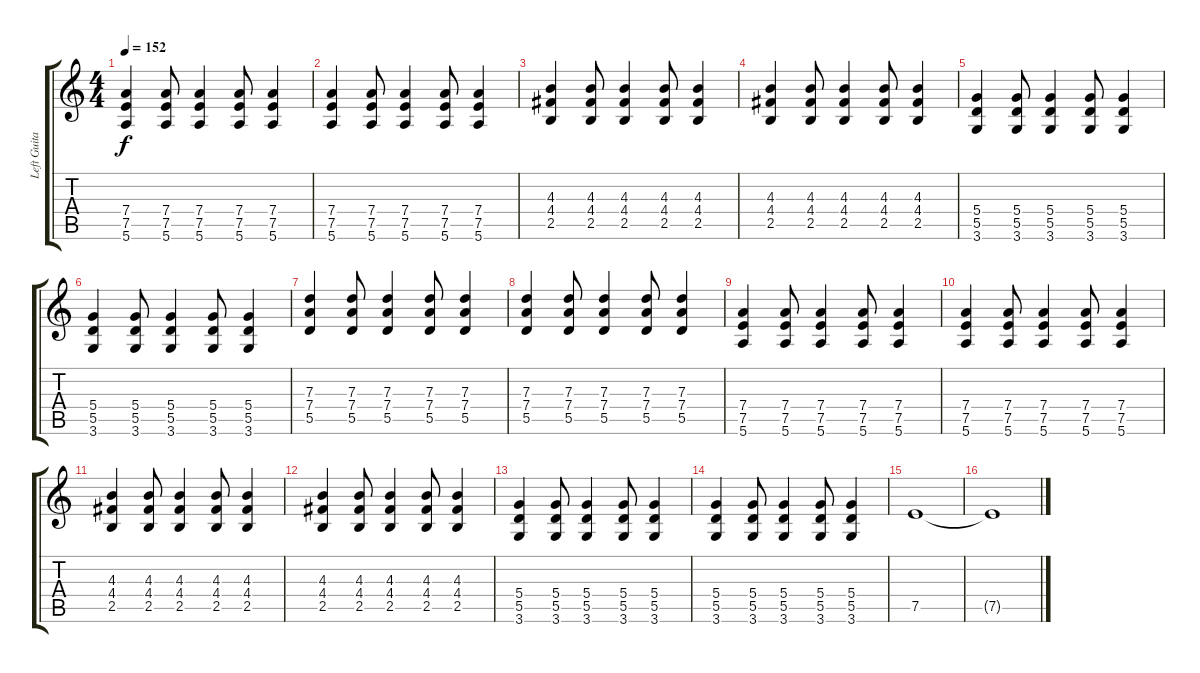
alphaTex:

\track ("Left Guitar" "Left Guita") {instrument distortionguitar}
\staff {score tabs}
\tuning (E4 B3 G3 D3 A2 E2) {hide}
\ts (4 4)
\tempo 152
\clef g2
\ks c
(7.4 7.5 5.6).4{dy f} (7.4 7.5 5.6).8 (7.4 7.5 5.6).4 (7.4 7.5 5.6).8 (7.4 7.5 5.6).4 |
(7.4 7.5 5.6).4 (7.4 7.5 5.6).8 (7.4 7.5 5.6).4 (7.4 7.5 5.6).8 (7.4 7.5 5.6).4 |
(4.3 4.4 2.5).4 (4.3 4.4 2.5).8 (4.3 4.4 2.5).4 (4.3 4.4 2.5).8 (4.3 4.4 2.5).4 |
(4.3 4.4 2.5).4 (4.3 4.4 2.5).8 (4.3 4.4 2.5).4 (4.3 4.4 2.5).8 (4.3 4.4 2.5).4 |
(5.4 5.5 3.6).4 (5.4 5.5 3.6).8 (5.4 5.5 3.6).4 (5.4 5.5 3.6).8 (5.4 5.5 3.6).4 |
(5.4 5.5 3.6).4 (5.4 5.5 3.6).8 (5.4 5.5 3.6).4 (5.4 5.5 3.6).8 (5.4 5.5 3.6).4 |
(7.3 7.4 5.5).4 (7.3 7.4 5.5).8 (7.3 7.4 5.5).4 (7.3 7.4 5.5).8 (7.3 7.4 5.5).4 |
(7.3 7.4 5.5).4 (7.3 7.4 5.5).8 (7.3 7.4 5.5).4 (7.3 7.4 5.5).8 (7.3 7.4 5.5).4 |
(7.4 7.5 5.6).4 (7.4 7.5 5.6).8 (7.4 7.5 5.6).4 (7.4 7.5 5.6).8 (7.4 7.5 5.6).4 |
(7.4 7.5 5.6).4 (7.4 7.5 5.6).8 (7.4 7.5 5.6).4 (7.4 7.5 5.6).8 (7.4 7.5 5.6).4 |
(4.3 4.4 2.5).4 (4.3 4.4 2.5).8 (4.3 4.4 2.5).4 (4.3 4.4 2.5).8 (4.3 4.4 2.5).4 |
(4.3 4.4 2.5).4 (4.3 4.4 2.5).8 (4.3 4.4 2.5).4 (4.3 4.4 2.5).8 (4.3 4.4 2.5).4 |
(5.4 5.5 3.6).4 (5.4 5.5 3.6).8 (5.4 5.5 3.6).4 (5.4 5.5 3.6).8 (5.4 5.5 3.6).4 |
(5.4 5.5 3.6).4 (5.4 5.5 3.6).8 (5.4 5.5 3.6).4 (5.4 5.5 3.6).8 (5.4 5.5 3.6).4 |
7.5.1 |
7.5{t}.1
